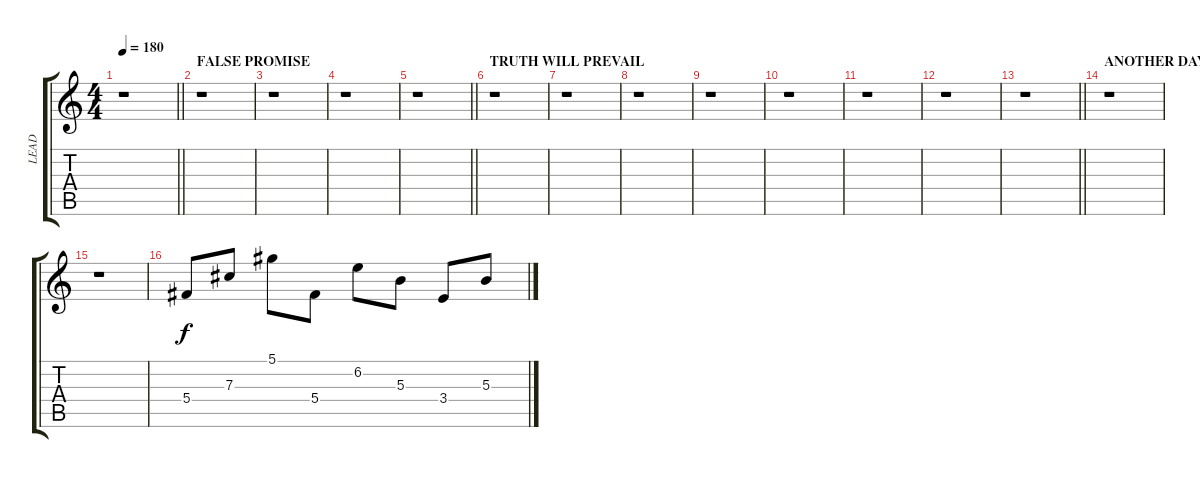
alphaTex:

\track ("LEAD" "LEAD") {instrument distortionguitar}
\staff {score tabs}
\tuning (Eb4 Bb3 Gb3 Db3 Ab2 Db2) {hide}
\ts (4 4)
\tempo 180
\clef g2
\barLineRight lightlight
\ks c
r.1{dy f} |
\section ("" "FALSE PROMISE")
r.1 |
r.1 |
r.1 |
\barLineRight lightlight
r.1 |
\section ("" "TRUTH WILL PREVAIL")
r.1 |
r.1 |
r.1 |
r.1 |
r.1 |
r.1 |
r.1 |
\barLineRight lightlight
r.1 |
\section ("" "ANOTHER DAY IS DAWNING")
r.1 |
r.1 |
5.4.8 7.3.8 5.1.8 5.4.8 6.2.8 5.3.8 3.4.8 5.3.8
